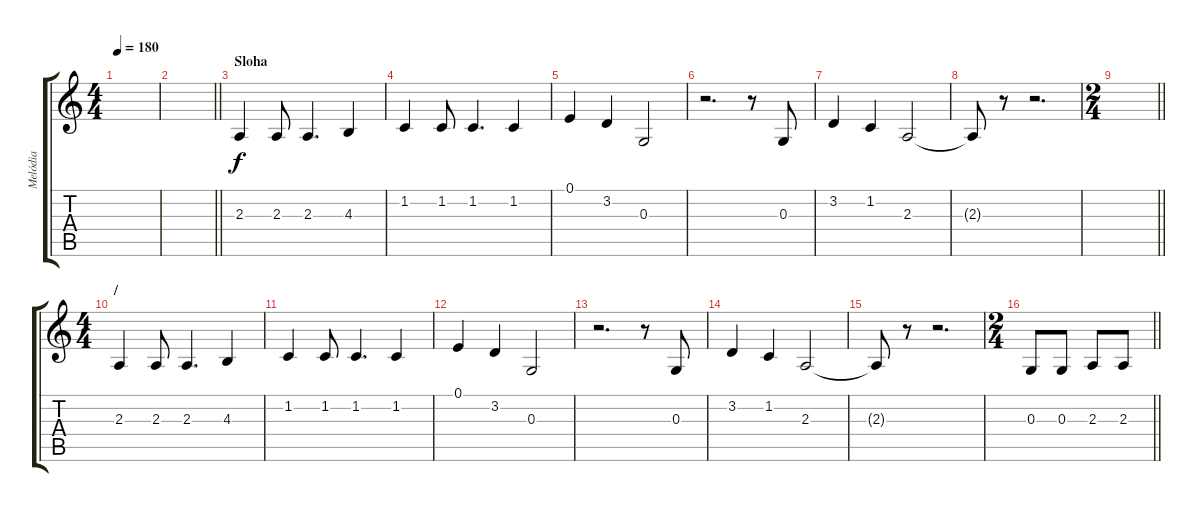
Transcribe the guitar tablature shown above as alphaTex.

\track ("Melódia" "Melódia") {instrument lead5charang}
\staff {score tabs}
\tuning (E4 B3 G3 D3 A2 E2) {hide}
\ts (4 4)
\tempo 180
\clef g2
\ks c
|
\barLineRight lightlight
|
\section ("" "Sloha")
2.3.4 2.3.8 2.3.4{d} 4.3.4 |
1.2.4 1.2.8 1.2.4{d} 1.2.4 |
0.1.4 3.2.4 0.3.2 |
r.2{d} r.8 0.3.8 |
3.2.4 1.2.4 2.3.2 |
2.3{t}.8 r.8 r.2{d} |
\ts (2 4)
\barLineRight lightlight
|
\ts (4 4)
\section ("" "/")
2.3.4 2.3.8 2.3.4{d} 4.3.4 |
1.2.4 1.2.8 1.2.4{d} 1.2.4 |
0.1.4 3.2.4 0.3.2 |
r.2{d} r.8 0.3.8 |
3.2.4 1.2.4 2.3.2 |
2.3{t}.8 r.8 r.2{d} |
\ts (2 4)
\barLineRight lightlight
0.3.8 0.3.8 2.3.8 2.3.8
